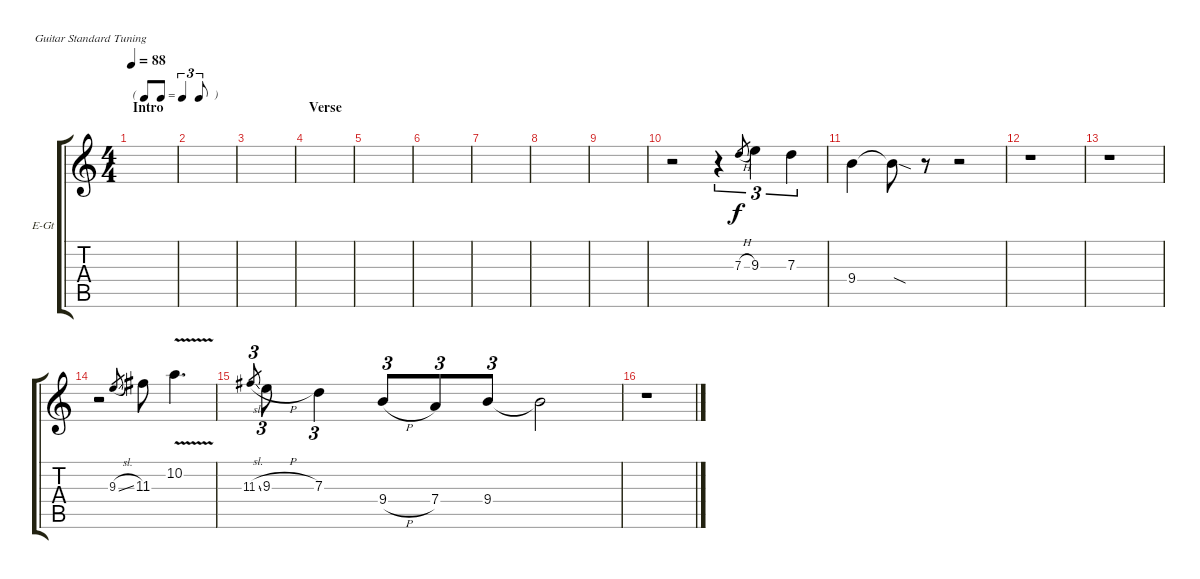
\defaultSystemsLayout 4
\bracketExtendMode groupsimilarinstruments
\firstSystemTrackNameOrientation horizontal
\otherSystemsTrackNameOrientation horizontal
\track ("Electric Guitar" "E-Gt") {instrument electricguitarclean}
\staff {score tabs}
\tuning (E4 B3 G3 D3 A2 E2)
\ts (4 4)
\tf triplet8th
\section ("" "Intro")
\tempo 88
\clef g2
\scale
0.485477
\ks c
|
\scale
0.257261 |
\scale
0.257261 |
\section ("" "Verse")
\scale
0.333333 |
\scale
0.333333 |
\scale
0.333333 |
\scale
0.333333 |
\scale
0.333333 |
\scale
0.333333 |
\scale
0.333333 r.2 r.4{tu (3 2)} 7.3{h}.8{tu (3 2) gr} 9.3.4{tu (3 2)} 7.3.4{tu (3 2)} |
\scale
0.333333 9.4.4 9.4{sod t}.8 r.8 r.2 |
\scale
0.333333 r.1 |
\scale
0.333333 r.1 |
\scale
0.333333 r.2 9.3{sl}.8{gr} 11.3.8 10.2{v}.4{d} |
\scale
0.333333 11.3{sl}.8{tu (3 2) gr} 9.3{h}.8{tu (3 2)} 7.3.4{tu (3 2)} 9.4{h}.8{tu (3 2)} 7.4.8{tu (3 2)} 9.4.8{tu (3 2)} 9.4{t}.2 |
\scale
0.333333 r.1
